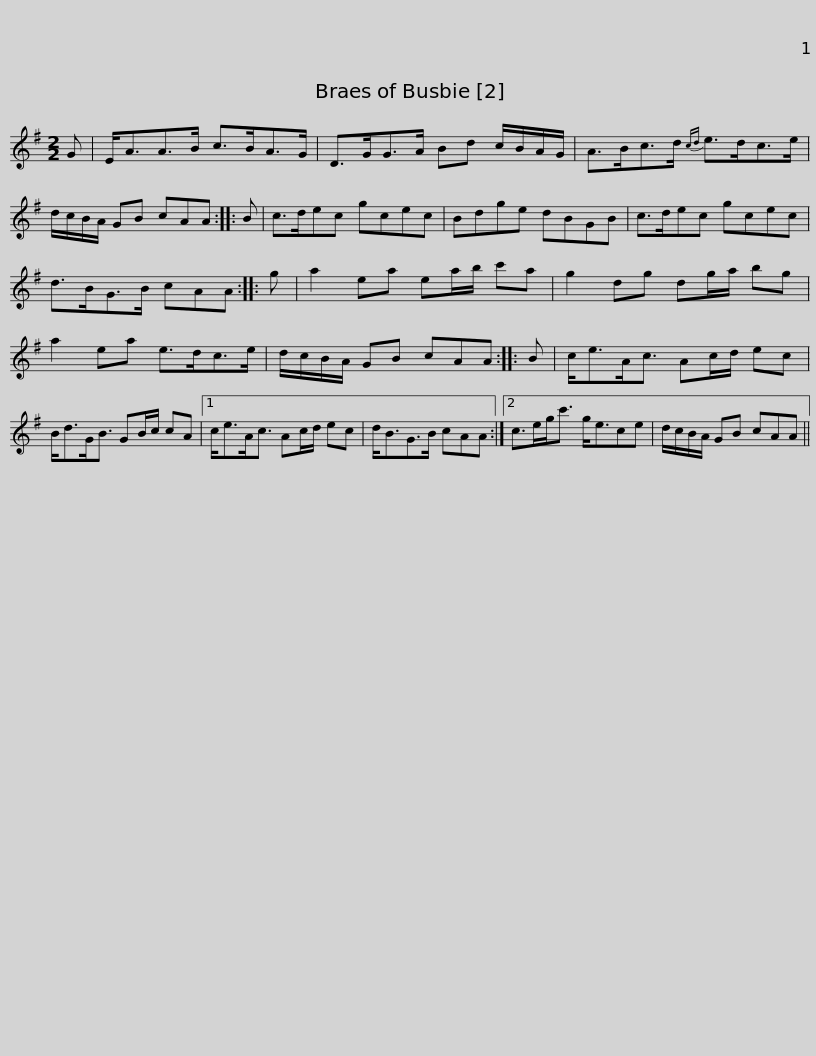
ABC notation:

X:1
L:1/8
M:2/2
I:linebreak $
K:G
V:1 treble
V:1
 G | E<AA>B c>BA>G | D>GG>A Bd c/B/A/G/ | A>Bc>d{cd} e>dc>e | d/c/B/A/ GB cAA :: %5
 B |$ c>dec gcec | Bdge dBGB | c>dec gcec | d>BG>B cAA :: %10
 g | a2 ea ea/b/ c'a |$ g2 dg dg/a/ bg | a2 ea e>dc>e | d/c/B/A/ GB cAA :: %15
 B | c<eA<c Ac/d/ ec |$ B<dG<B GB/c/ cA |1 c<eA<c Ac/d/ ec | d<BG>B cAA :|2 %20
 c>eg<c' g<ece | d/c/B/A/ GB cAA || %22
